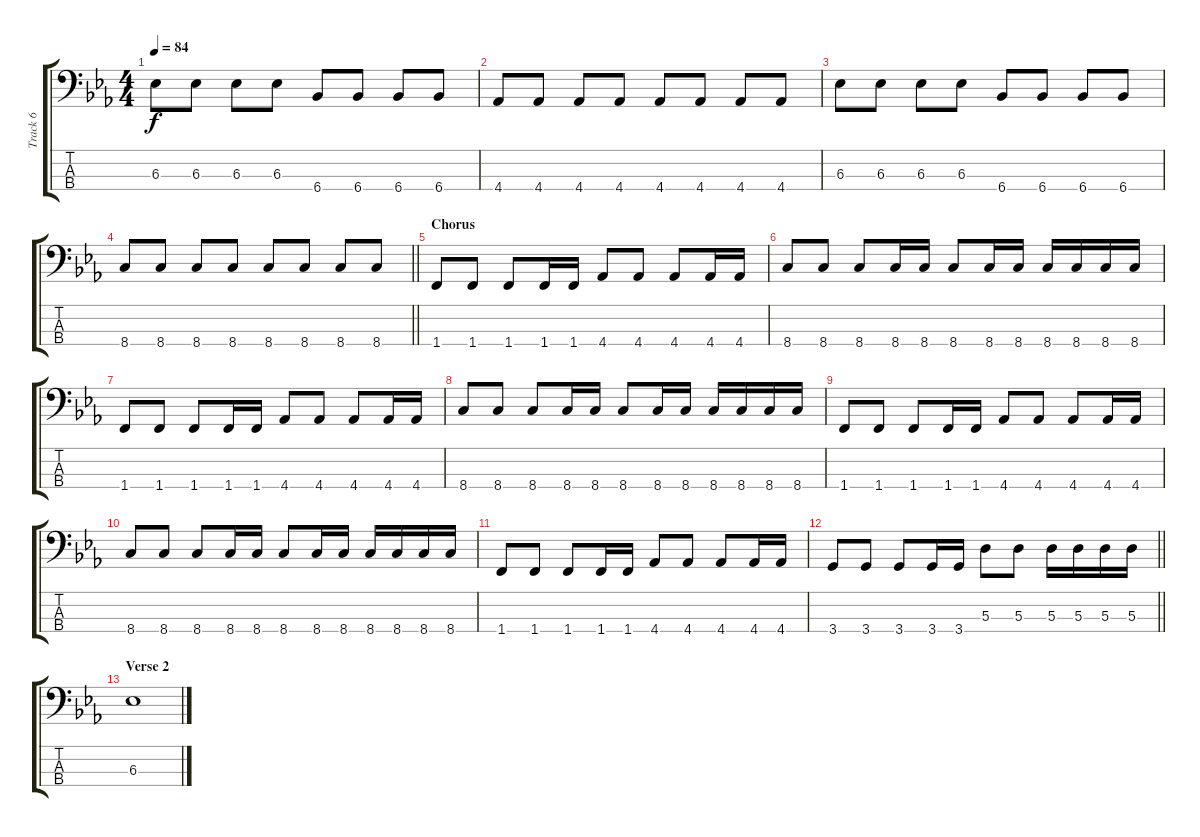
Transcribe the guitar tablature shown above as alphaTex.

\track ("Track 6" "Track 6") {instrument electricbassfinger}
\staff {score tabs}
\tuning (G2 D2 A1 E1) {hide}
\ts (4 4)
\tempo 84
\clef f4
\ks eb
6.3.8{dy f} 6.3.8 6.3.8 6.3.8 6.4.8 6.4.8 6.4.8 6.4.8 |
4.4.8 4.4.8 4.4.8 4.4.8 4.4.8 4.4.8 4.4.8 4.4.8 |
6.3.8 6.3.8 6.3.8 6.3.8 6.4.8 6.4.8 6.4.8 6.4.8 |
\barLineRight lightlight
8.4.8 8.4.8 8.4.8 8.4.8 8.4.8 8.4.8 8.4.8 8.4.8 |
\section ("" "Chorus")
1.4.8 1.4.8 1.4.8 1.4.16 1.4.16 4.4.8 4.4.8 4.4.8 4.4.16 4.4.16 |
8.4.8 8.4.8 8.4.8 8.4.16 8.4.16 8.4.8 8.4.16 8.4.16 8.4.16 8.4.16 8.4.16 8.4.16 |
1.4.8 1.4.8 1.4.8 1.4.16 1.4.16 4.4.8 4.4.8 4.4.8 4.4.16 4.4.16 |
8.4.8 8.4.8 8.4.8 8.4.16 8.4.16 8.4.8 8.4.16 8.4.16 8.4.16 8.4.16 8.4.16 8.4.16 |
1.4.8 1.4.8 1.4.8 1.4.16 1.4.16 4.4.8 4.4.8 4.4.8 4.4.16 4.4.16 |
8.4.8 8.4.8 8.4.8 8.4.16 8.4.16 8.4.8 8.4.16 8.4.16 8.4.16 8.4.16 8.4.16 8.4.16 |
1.4.8 1.4.8 1.4.8 1.4.16 1.4.16 4.4.8 4.4.8 4.4.8 4.4.16 4.4.16 |
\barLineRight lightlight
3.4.8 3.4.8 3.4.8 3.4.16 3.4.16 5.3.8 5.3.8 5.3.16 5.3.16 5.3.16 5.3.16 |
\section ("" "Verse 2")
6.3.1
